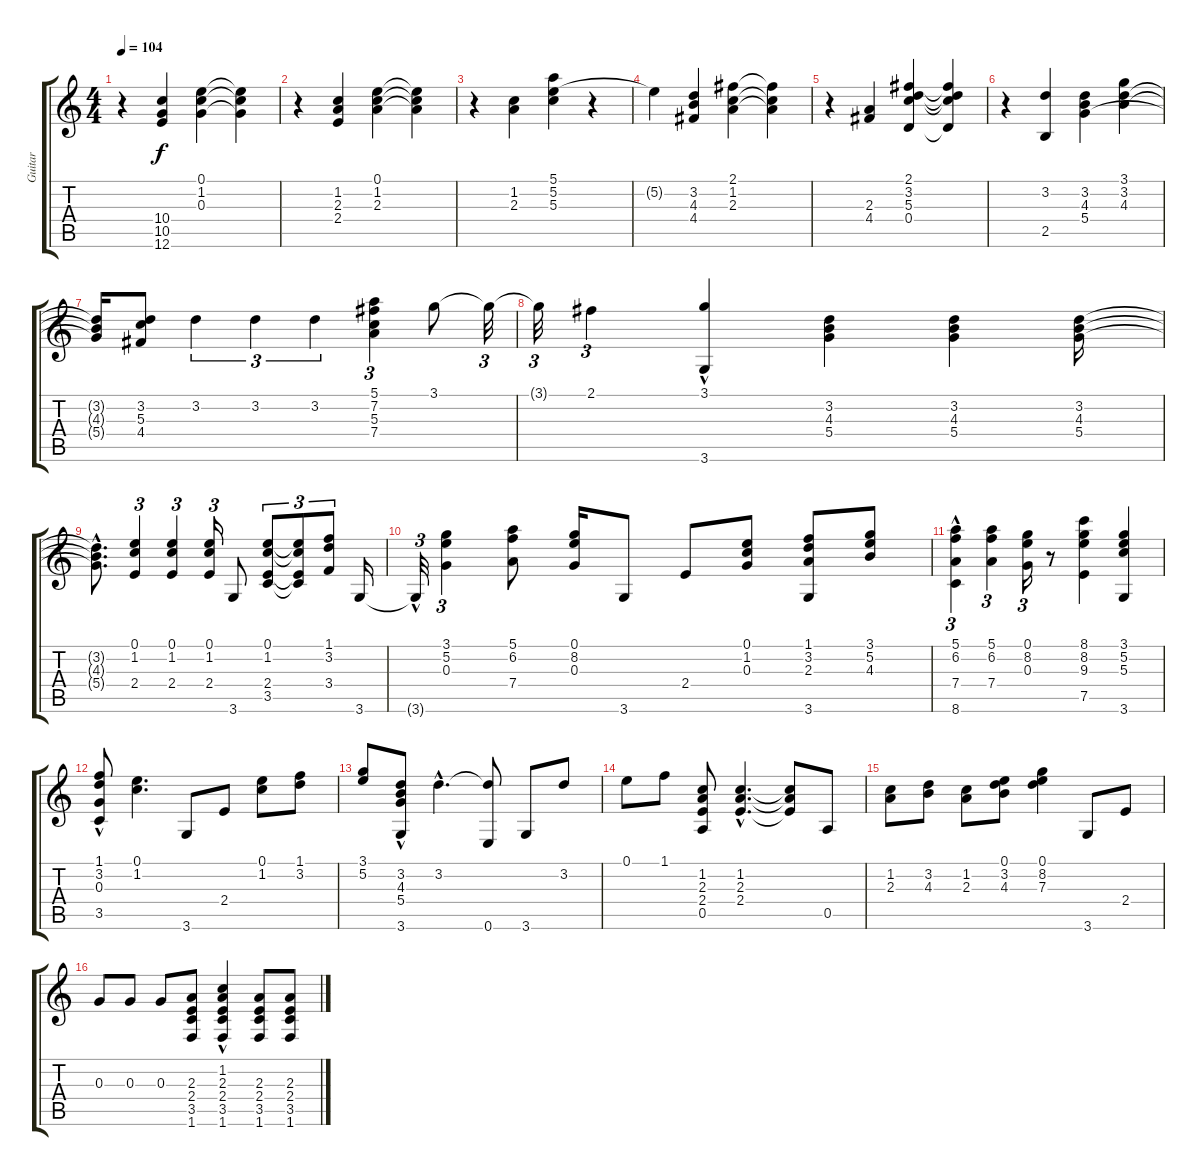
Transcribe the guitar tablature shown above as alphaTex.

\track ("Guitar" "Guitar") {instrument acousticguitarnylon}
\staff {score tabs}
\tuning (E4 B3 G3 D3 A2 E2) {hide}
\ts (4 4)
\tempo 104
\clef g2
\ks c
r.4{dy f} (10.4 10.5 12.6).4 (0.1 1.2 0.3).4 (0.1{t} 1.2{t} 0.3{t}).4 |
r.4 (1.2 2.3 2.4).4 (0.1 1.2 2.3).4 (0.1{t} 1.2{t} 2.3{t}).4 |
r.4 (1.2 2.3).4 (5.1 5.2 5.3).4 r.4 |
5.2{t}.4 (3.2 4.3 4.4).4 (2.1 1.2 2.3).4 (2.1{t} 1.2{t} 2.3{t}).4 |
r.4 (2.3 4.4).4 (2.1 3.2 5.3 0.4).4 (2.1{t} 3.2{t} 5.3{t} 0.4{t}).4 |
r.4 (3.2 2.5).4 (3.2 4.3 5.4).4 (3.1 3.2 4.3).4 |
(3.2{t} 4.3{t} 5.4{t}).16 (3.2 5.3 4.4).8 3.2.4{tu (3 2)} 3.2.4{tu (3 2)} 3.2.4{tu (3 2)} (5.1 7.2 5.3 7.4).4{tu (3 2)} 3.1.8 3.1{t}.32{tu (3 2)} |
3.1{t}.32{tu (3 2)} 2.1.4{tu (3 2)} (3.1{hac} 3.6).4 (3.2 4.3 5.4).4 (3.2 4.3 5.4).4 (3.2 4.3 5.4).16 |
(3.2{hac t} 4.3{hac t} 5.4{hac t}).8{d} (0.1 1.2 2.4).4{tu (3 2)} (0.1 1.2 2.4).4{tu (3 2)} (0.1 1.2 2.4).16{tu (3 2)} 3.6.8 (0.1 1.2 2.4 3.5).8{tu (3 2)} (0.1{t} 1.2{t} 2.4{t} 3.5{t}).8{tu (3 2)} (1.1 3.2 3.4).8{tu (3 2)} 3.6.16 |
3.6{hac t}.32{tu (3 2)} (3.1 5.2 0.3).4{tu (3 2)} (5.1 6.2 7.4).8 (0.1 8.2 0.3).16 3.6.8 2.4.8 (0.1 1.2 0.3).8 (1.1 3.2 2.3 3.6).8 (3.1 5.2 4.3).8 |
(5.1 6.2 7.4 8.6{hac}).4{tu (3 2)} (5.1 6.2 7.4).4{tu (3 2)} (0.1 8.2 0.3).16{tu (3 2)} r.8 (8.1 8.2 9.3 7.5).4 (3.1 5.2 5.3 3.6).4 |
(1.1 3.2 0.3{hac} 3.5).8 (0.1 1.2).4{d} 3.6.8 2.4.8 (0.1 1.2).8 (1.1 3.2).8 |
(3.1 5.2).8 (3.2 4.3{hac} 5.4{hac} 3.6).8 3.2{hac}.4{d} (3.2{t} 0.6).8 3.6.8 3.2.8 |
0.1.8 1.1.8 (1.2 2.3 2.4 0.5).8 (1.2{hac} 2.3{hac} 2.4{hac}).4{d} (1.2{t} 2.3{t} 2.4{t}).8 0.5.8 |
(1.2 2.3).8 (3.2 4.3).8 (1.2 2.3).8 (0.1 3.2 4.3).8 (0.1 8.2 7.3).4 3.6.8 2.4.8 |
0.3.8 0.3.8 0.3.8 (2.3 2.4 3.5 1.6).8 (1.2{hac} 2.3 2.4 3.5 1.6).4 (2.3 2.4 3.5 1.6).8 (2.3 2.4 3.5 1.6).8
